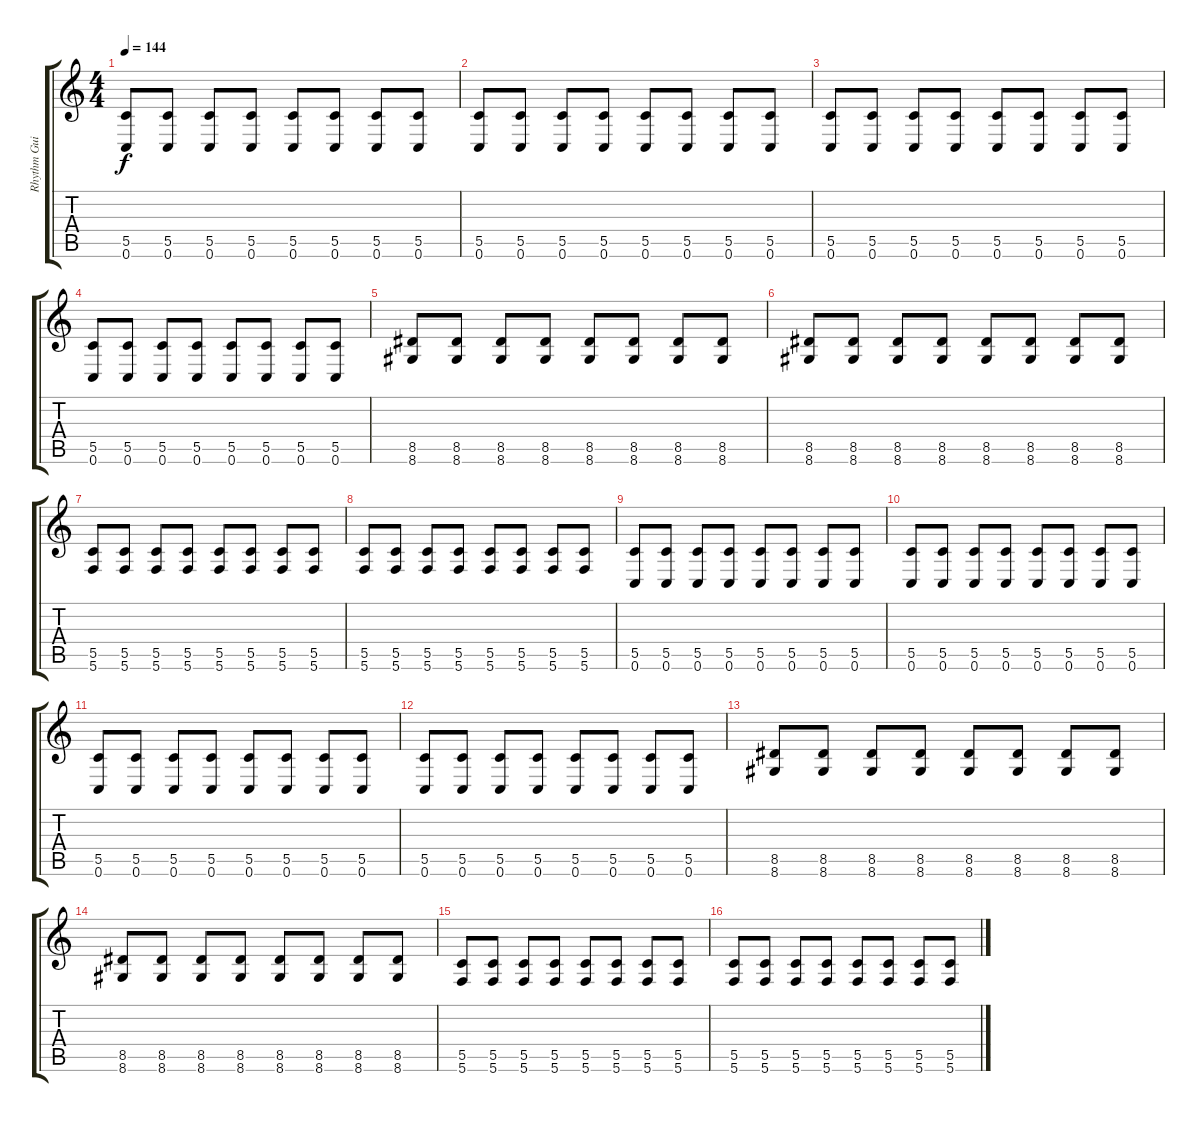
\track ("Rhythm Guitar 1" "Rhythm Gui") {instrument distortionguitar}
\staff {score tabs}
\tuning (D4 A3 F3 C3 G2 C2) {hide}
\ts (4 4)
\tempo 144
\clef g2
\ks c
(5.5 0.6).8{dy f} (5.5 0.6).8 (5.5 0.6).8 (5.5 0.6).8 (5.5 0.6).8 (5.5 0.6).8 (5.5 0.6).8 (5.5 0.6).8 |
(5.5 0.6).8 (5.5 0.6).8 (5.5 0.6).8 (5.5 0.6).8 (5.5 0.6).8 (5.5 0.6).8 (5.5 0.6).8 (5.5 0.6).8 |
(5.5 0.6).8 (5.5 0.6).8 (5.5 0.6).8 (5.5 0.6).8 (5.5 0.6).8 (5.5 0.6).8 (5.5 0.6).8 (5.5 0.6).8 |
(5.5 0.6).8 (5.5 0.6).8 (5.5 0.6).8 (5.5 0.6).8 (5.5 0.6).8 (5.5 0.6).8 (5.5 0.6).8 (5.5 0.6).8 |
(8.5 8.6).8 (8.5 8.6).8 (8.5 8.6).8 (8.5 8.6).8 (8.5 8.6).8 (8.5 8.6).8 (8.5 8.6).8 (8.5 8.6).8 |
(8.5 8.6).8 (8.5 8.6).8 (8.5 8.6).8 (8.5 8.6).8 (8.5 8.6).8 (8.5 8.6).8 (8.5 8.6).8 (8.5 8.6).8 |
(5.5 5.6).8 (5.5 5.6).8 (5.5 5.6).8 (5.5 5.6).8 (5.5 5.6).8 (5.5 5.6).8 (5.5 5.6).8 (5.5 5.6).8 |
(5.5 5.6).8 (5.5 5.6).8 (5.5 5.6).8 (5.5 5.6).8 (5.5 5.6).8 (5.5 5.6).8 (5.5 5.6).8 (5.5 5.6).8 |
(5.5 0.6).8 (5.5 0.6).8 (5.5 0.6).8 (5.5 0.6).8 (5.5 0.6).8 (5.5 0.6).8 (5.5 0.6).8 (5.5 0.6).8 |
(5.5 0.6).8 (5.5 0.6).8 (5.5 0.6).8 (5.5 0.6).8 (5.5 0.6).8 (5.5 0.6).8 (5.5 0.6).8 (5.5 0.6).8 |
(5.5 0.6).8 (5.5 0.6).8 (5.5 0.6).8 (5.5 0.6).8 (5.5 0.6).8 (5.5 0.6).8 (5.5 0.6).8 (5.5 0.6).8 |
(5.5 0.6).8 (5.5 0.6).8 (5.5 0.6).8 (5.5 0.6).8 (5.5 0.6).8 (5.5 0.6).8 (5.5 0.6).8 (5.5 0.6).8 |
(8.5 8.6).8 (8.5 8.6).8 (8.5 8.6).8 (8.5 8.6).8 (8.5 8.6).8 (8.5 8.6).8 (8.5 8.6).8 (8.5 8.6).8 |
(8.5 8.6).8 (8.5 8.6).8 (8.5 8.6).8 (8.5 8.6).8 (8.5 8.6).8 (8.5 8.6).8 (8.5 8.6).8 (8.5 8.6).8 |
(5.5 5.6).8 (5.5 5.6).8 (5.5 5.6).8 (5.5 5.6).8 (5.5 5.6).8 (5.5 5.6).8 (5.5 5.6).8 (5.5 5.6).8 |
(5.5 5.6).8 (5.5 5.6).8 (5.5 5.6).8 (5.5 5.6).8 (5.5 5.6).8 (5.5 5.6).8 (5.5 5.6).8 (5.5 5.6).8
